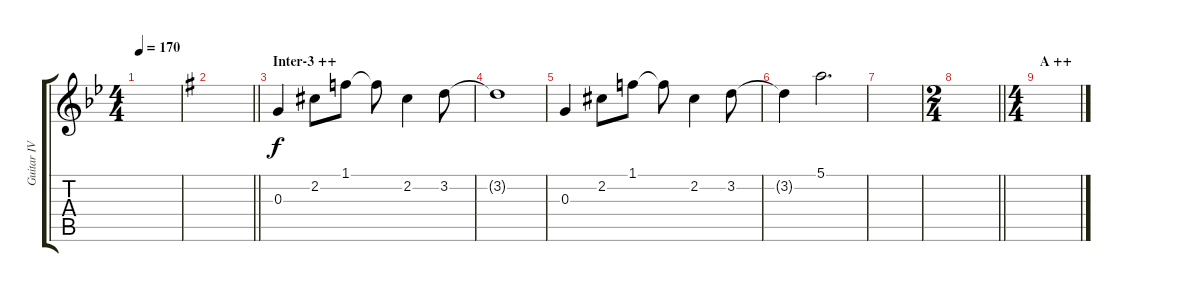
\track ("Guitar IV (Yamanaka Sawako/\"Catherine\")" "Guitar IV ") {instrument distortionguitar}
\staff {score tabs}
\tuning (E4 B3 G3 D3 A2 E2) {hide}
\ts (4 4)
\tempo 170
\clef g2
\ks bb
|
\barLineRight lightlight
\ks g
|
\section ("" "Inter-3 ++")
0.3.4 2.2.8 1.1.8 1.1{t}.8 2.2.4 3.2.8 |
3.2{t}.1 |
0.3.4 2.2.8 1.1.8 1.1{t}.8 2.2.4 3.2.8 |
3.2{t}.4 5.1.2{d} |
|
\ts (2 4)
\barLineRight lightlight
|
\ts (4 4)
\section ("" "A ++")
